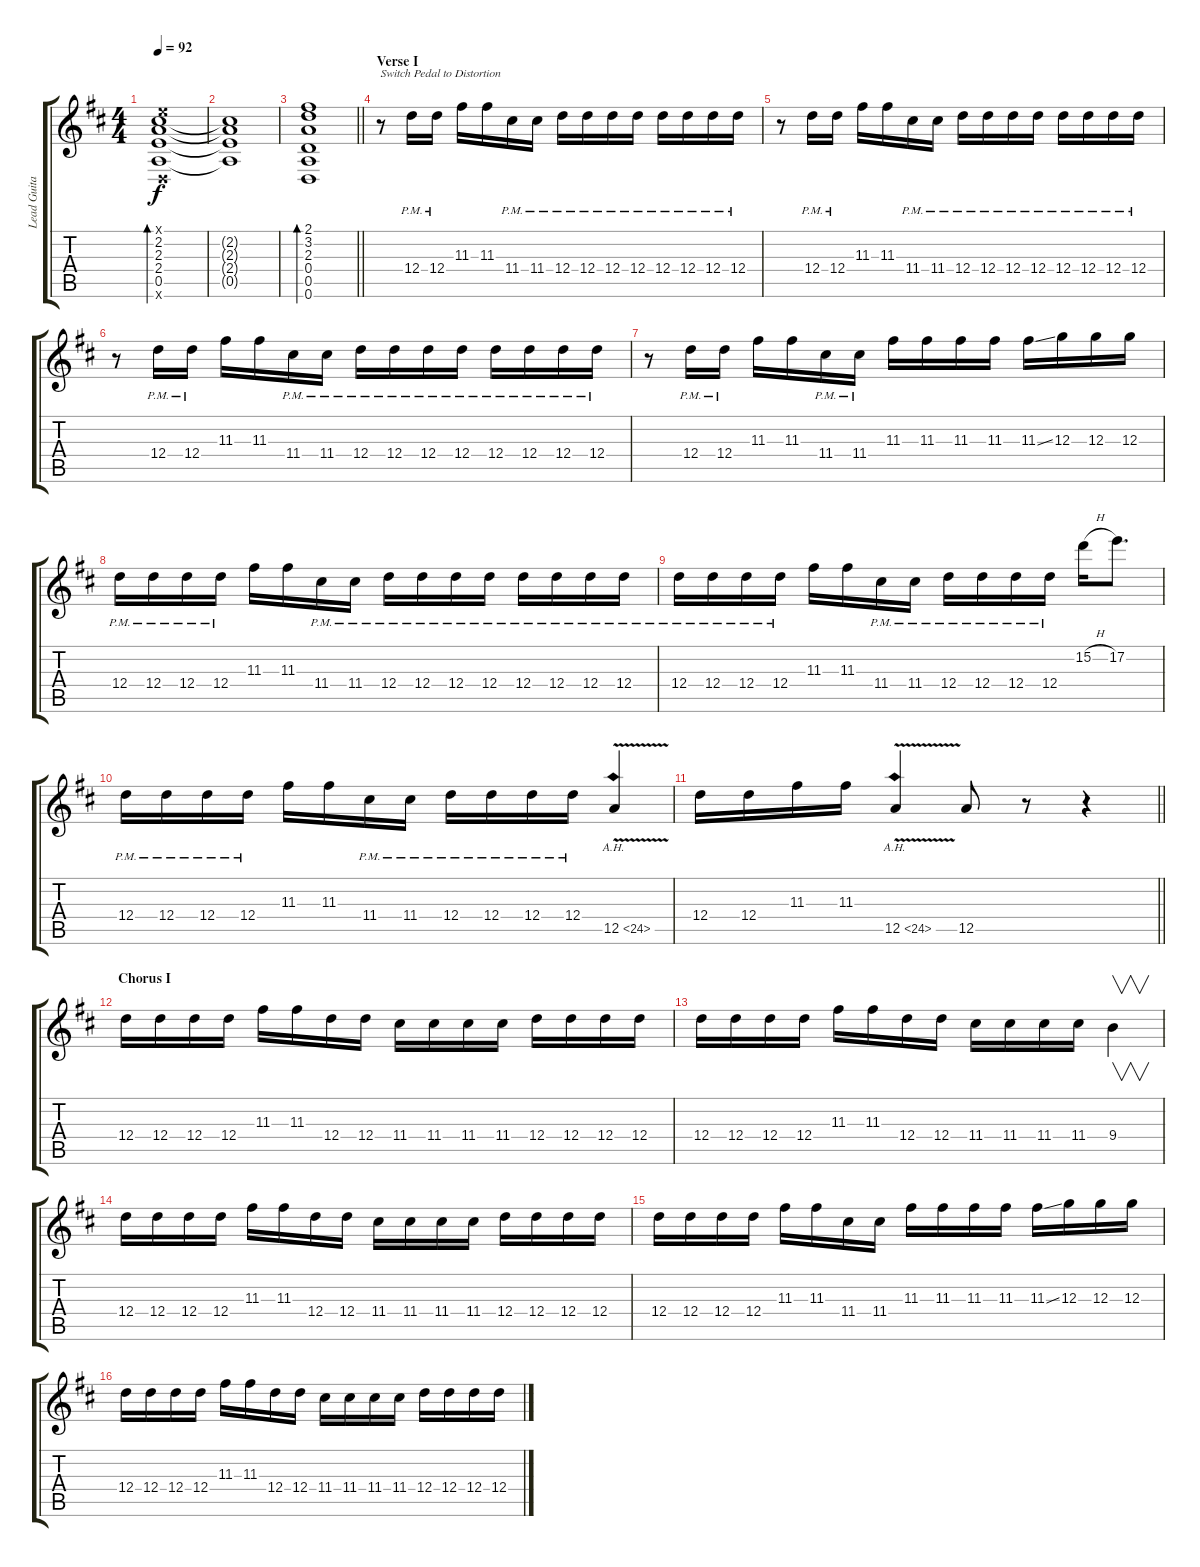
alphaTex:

\track ("Lead Guitar" "Lead Guita") {instrument overdrivenguitar}
\staff {score tabs}
\tuning (E4 B3 G3 D3 A2 D2) {hide}
\ts (4 4)
\tempo 92
\clef g2
\ks d
(0.1{x} 2.2 2.3 2.4 0.5 0.6{x}).1{bd 240 dy f} |
(2.2{t} 2.3{t} 2.4{t} 0.5{t}).1 |
\barLineRight lightlight
(2.1 3.2 2.3 0.4 0.5 0.6).1{bd 240} |
\section ("" "Verse I")
r.8{txt "Switch Pedal to Distortion" volume 8} 12.4{pm}.16 12.4{pm}.16 11.3.16 11.3.16 11.4{pm}.16 11.4{pm}.16 12.4{pm}.16 12.4{pm}.16 12.4{pm}.16 12.4{pm}.16 12.4{pm}.16 12.4{pm}.16 12.4{pm}.16 12.4{pm}.16 |
r.8 12.4{pm}.16 12.4{pm}.16 11.3.16 11.3.16 11.4{pm}.16 11.4{pm}.16 12.4{pm}.16 12.4{pm}.16 12.4{pm}.16 12.4{pm}.16 12.4{pm}.16 12.4{pm}.16 12.4{pm}.16 12.4{pm}.16 |
r.8 12.4{pm}.16 12.4{pm}.16 11.3.16 11.3.16 11.4{pm}.16 11.4{pm}.16 12.4{pm}.16 12.4{pm}.16 12.4{pm}.16 12.4{pm}.16 12.4{pm}.16 12.4{pm}.16 12.4{pm}.16 12.4{pm}.16 |
r.8 12.4{pm}.16 12.4{pm}.16 11.3.16 11.3.16 11.4{pm}.16 11.4{pm}.16 11.3.16 11.3.16 11.3.16 11.3.16 11.3{ss}.16 12.3.16 12.3.16 12.3.16 |
12.4{pm}.16 12.4{pm}.16 12.4{pm}.16 12.4{pm}.16 11.3.16 11.3.16 11.4{pm}.16 11.4{pm}.16 12.4{pm}.16 12.4{pm}.16 12.4{pm}.16 12.4{pm}.16 12.4{pm}.16 12.4{pm}.16 12.4{pm}.16 12.4{pm}.16 |
12.4{pm}.16 12.4{pm}.16 12.4{pm}.16 12.4{pm}.16 11.3.16 11.3.16 11.4{pm}.16 11.4{pm}.16 12.4{pm}.16 12.4{pm}.16 12.4{pm}.16 12.4{pm}.16 15.2{h}.16 17.2.8{d} |
12.4{pm}.16 12.4{pm}.16 12.4{pm}.16 12.4{pm}.16 11.3.16 11.3.16 11.4{pm}.16 11.4{pm}.16 12.4{pm}.16 12.4{pm}.16 12.4{pm}.16 12.4{pm}.16 12.5{ah 12 v}.4 |
\barLineRight lightlight
12.4.16 12.4.16 11.3.16 11.3.16 12.5{ah 12 v}.4 12.5.8 r.8 r.4 |
\section ("" "Chorus I")
12.4.16 12.4.16 12.4.16 12.4.16 11.3.16 11.3.16 12.4.16 12.4.16 11.4.16 11.4.16 11.4.16 11.4.16 12.4.16 12.4.16 12.4.16 12.4.16 |
12.4.16 12.4.16 12.4.16 12.4.16 11.3.16 11.3.16 12.4.16 12.4.16 11.4.16 11.4.16 11.4.16 11.4.16 9.4.4{v} |
12.4.16 12.4.16 12.4.16 12.4.16 11.3.16 11.3.16 12.4.16 12.4.16 11.4.16 11.4.16 11.4.16 11.4.16 12.4.16 12.4.16 12.4.16 12.4.16 |
12.4.16 12.4.16 12.4.16 12.4.16 11.3.16 11.3.16 11.4.16 11.4.16 11.3.16 11.3.16 11.3.16 11.3.16 11.3{ss}.16 12.3.16 12.3.16 12.3.16 |
12.4.16 12.4.16 12.4.16 12.4.16 11.3.16 11.3.16 12.4.16 12.4.16 11.4.16 11.4.16 11.4.16 11.4.16 12.4.16 12.4.16 12.4.16 12.4.16
